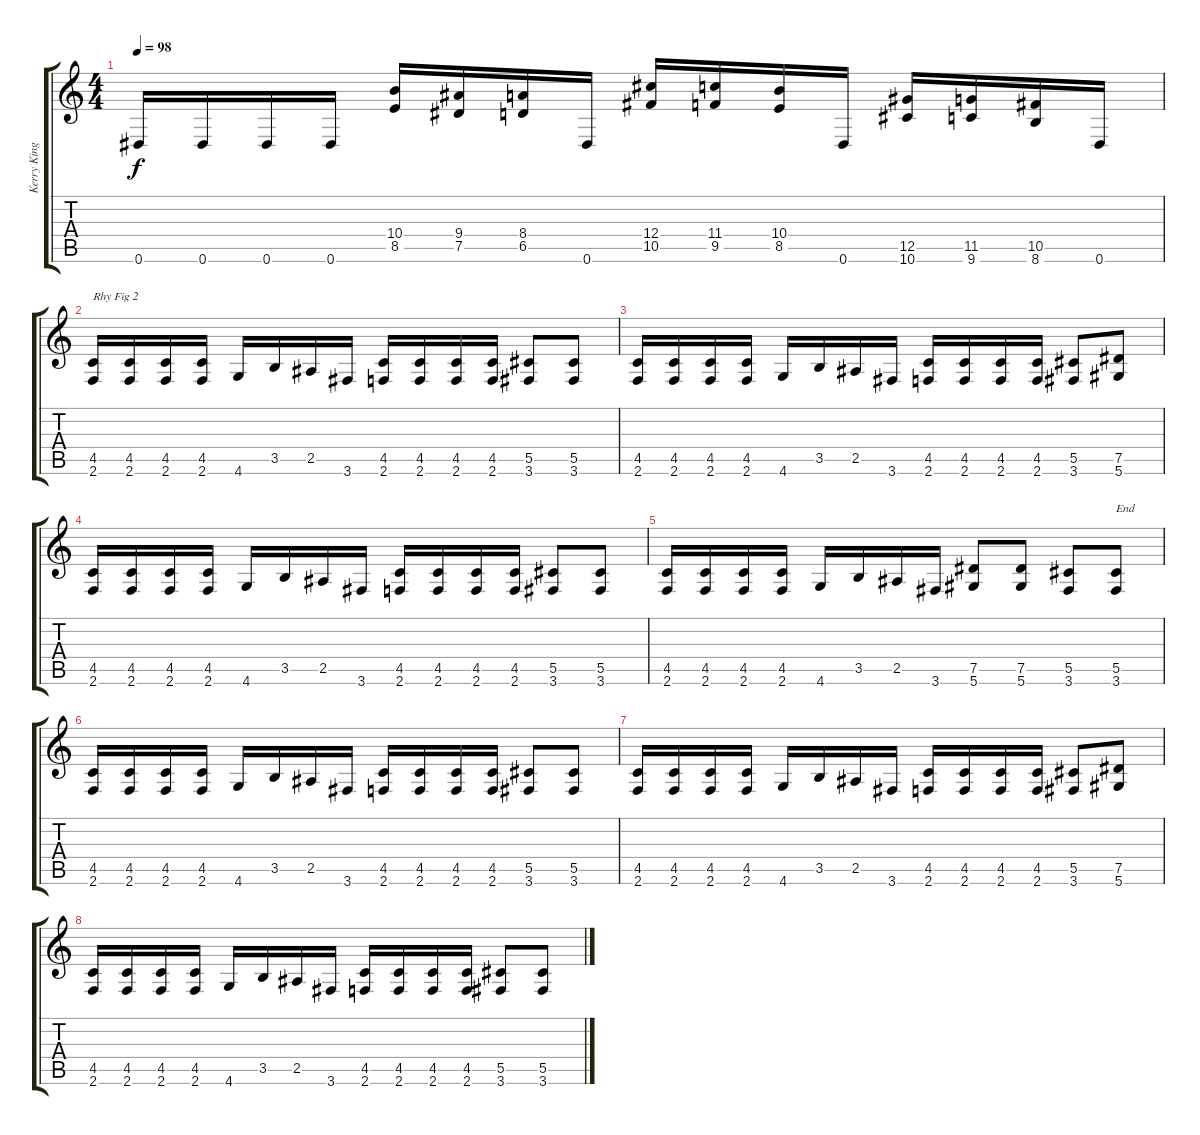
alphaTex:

\track ("Kerry King" "Kerry King") {instrument distortionguitar}
\staff {score tabs}
\tuning (Eb4 Bb3 Gb3 Db3 Ab2 Eb2) {hide}
\ts (4 4)
\tempo 98
\clef g2
\ks c
0.6.16{dy f} 0.6.16 0.6.16 0.6.16 (10.4 8.5).16 (9.4 7.5).16 (8.4 6.5).16 0.6.16 (12.4 10.5).16 (11.4 9.5).16 (10.4 8.5).16 0.6.16 (12.5 10.6).16 (11.5 9.6).16 (10.5 8.6).16 0.6.16 |
(4.5 2.6).16{txt "Rhy Fig 2"} (4.5 2.6).16 (4.5 2.6).16 (4.5 2.6).16 4.6.16 3.5.16 2.5.16 3.6.16 (4.5 2.6).16 (4.5 2.6).16 (4.5 2.6).16 (4.5 2.6).16 (5.5 3.6).8 (5.5 3.6).8 |
(4.5 2.6).16 (4.5 2.6).16 (4.5 2.6).16 (4.5 2.6).16 4.6.16 3.5.16 2.5.16 3.6.16 (4.5 2.6).16 (4.5 2.6).16 (4.5 2.6).16 (4.5 2.6).16 (5.5 3.6).8 (7.5 5.6).8 |
(4.5 2.6).16 (4.5 2.6).16 (4.5 2.6).16 (4.5 2.6).16 4.6.16 3.5.16 2.5.16 3.6.16 (4.5 2.6).16 (4.5 2.6).16 (4.5 2.6).16 (4.5 2.6).16 (5.5 3.6).8 (5.5 3.6).8 |
(4.5 2.6).16 (4.5 2.6).16 (4.5 2.6).16 (4.5 2.6).16 4.6.16 3.5.16 2.5.16 3.6.16 (7.5 5.6).8 (7.5 5.6).8 (5.5 3.6).8 (5.5 3.6).8{txt "End"} |
(4.5 2.6).16 (4.5 2.6).16 (4.5 2.6).16 (4.5 2.6).16 4.6.16 3.5.16 2.5.16 3.6.16 (4.5 2.6).16 (4.5 2.6).16 (4.5 2.6).16 (4.5 2.6).16 (5.5 3.6).8 (5.5 3.6).8 |
(4.5 2.6).16 (4.5 2.6).16 (4.5 2.6).16 (4.5 2.6).16 4.6.16 3.5.16 2.5.16 3.6.16 (4.5 2.6).16 (4.5 2.6).16 (4.5 2.6).16 (4.5 2.6).16 (5.5 3.6).8 (7.5 5.6).8 |
(4.5 2.6).16 (4.5 2.6).16 (4.5 2.6).16 (4.5 2.6).16 4.6.16 3.5.16 2.5.16 3.6.16 (4.5 2.6).16 (4.5 2.6).16 (4.5 2.6).16 (4.5 2.6).16 (5.5 3.6).8 (5.5 3.6).8
